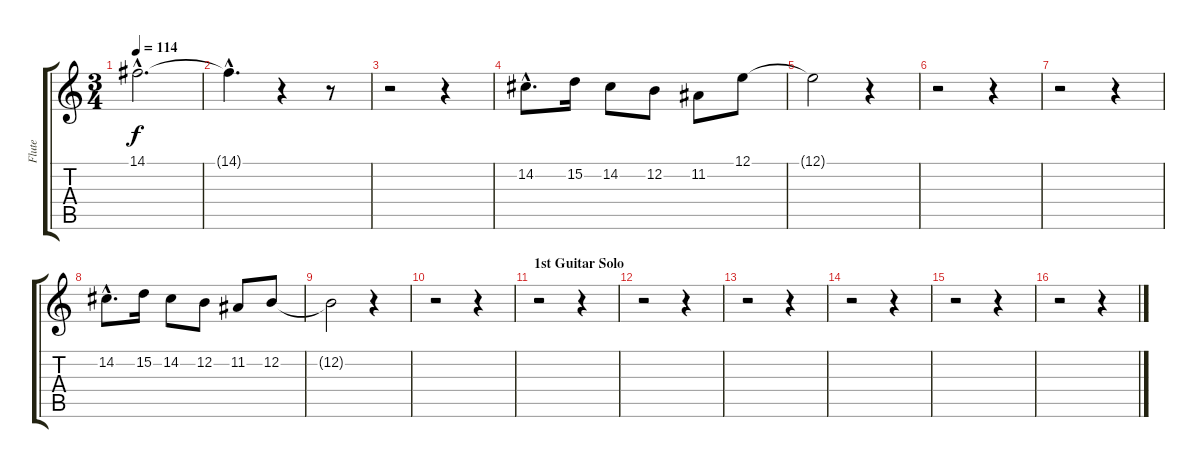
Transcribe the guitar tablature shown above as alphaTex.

\track ("Flute" "Flute") {instrument flute}
\staff {score tabs}
\tuning (E4 B3 G3 D3 A2 E2) {hide}
\ts (3 4)
\tempo 114
\clef g2
\ks c
14.1{hac}.2{d dy f} |
14.1{hac t}.4{d} r.4 r.8 |
r.2 r.4 |
14.2{hac}.8{d} 15.2.16 14.2.8 12.2.8 11.2.8 12.1.8 |
12.1{t}.2 r.4 |
r.2 r.4 |
r.2 r.4 |
14.2{hac}.8{d} 15.2.16 14.2.8 12.2.8 11.2.8 12.2.8 |
12.2{t}.2 r.4 |
r.2 r.4 |
\section ("" "1st Guitar Solo")
r.2 r.4 |
r.2 r.4 |
r.2 r.4 |
r.2 r.4 |
r.2 r.4 |
r.2 r.4
